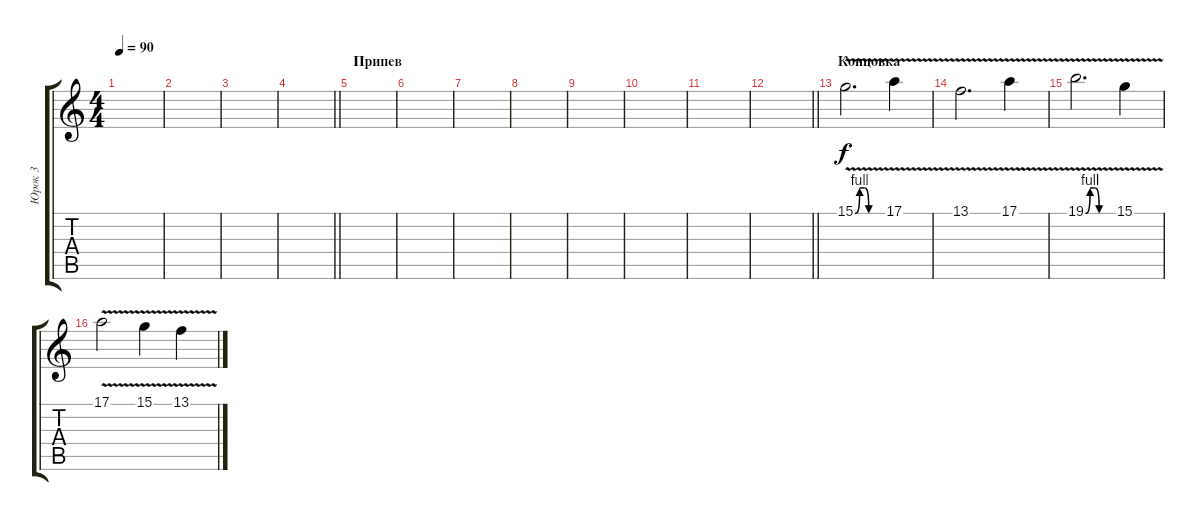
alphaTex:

\track ("Юрок 3" "Юрок 3") {instrument lead1square}
\staff {score tabs}
\tuning (E4 B3 G3 D3 A2 E2) {hide}
\ts (4 4)
\tempo 90
\clef g2
\ks c
|
|
|
\barLineRight lightlight
|
\section ("" "Припев")
|
|
|
|
|
|
|
\barLineRight lightlight
|
\section ("" "Концовка")
15.1{be (custom 0 0 10 4 20 4 30 0 46 0 60 0) v}.2{d} 17.1{v}.4 |
13.1{v}.2{d} 17.1{v}.4 |
19.1{be (custom 0 0 10 4 20 4 30 0 60 0) v}.2{d} 15.1{v}.4 |
17.1{v}.2 15.1{v}.4 13.1{v}.4
